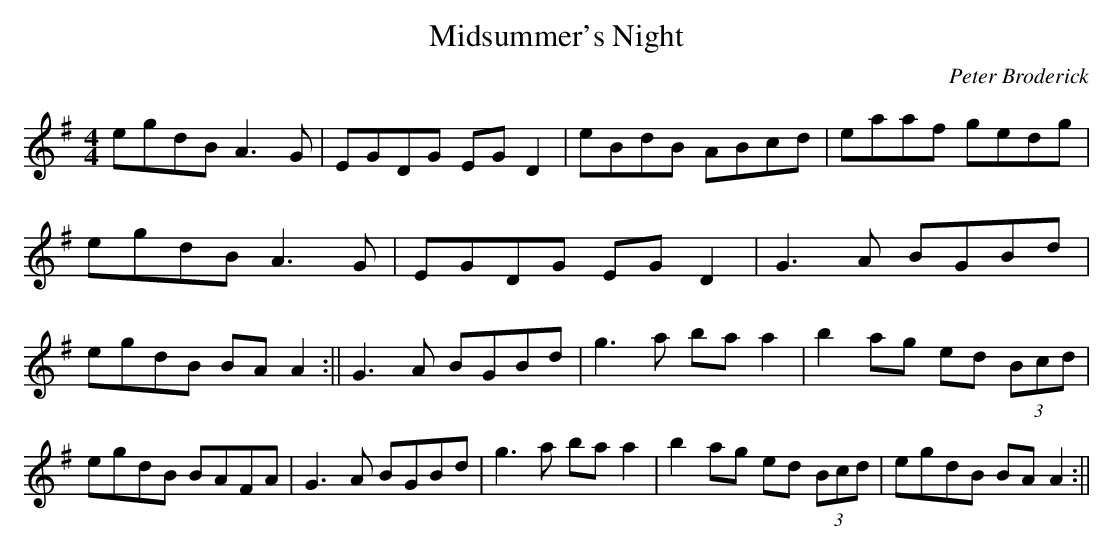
X:1
T:Midsummer's Night
C:Peter Broderick
M:4/4
L:1/8
K:G
egdB A3G|EGDG EGD2|eBdB ABcd|eaaf gedg|\
egdB A3G|EGDG EGD2|G3A BGBd|egdB BAA2:||\
G3A BGBd|g3a baa2|b2ag ed (3Bcd|egdB BAFA|\
G3A BGBd|g3a baa2|b2ag ed (3Bcd|egdB BAA2:||
